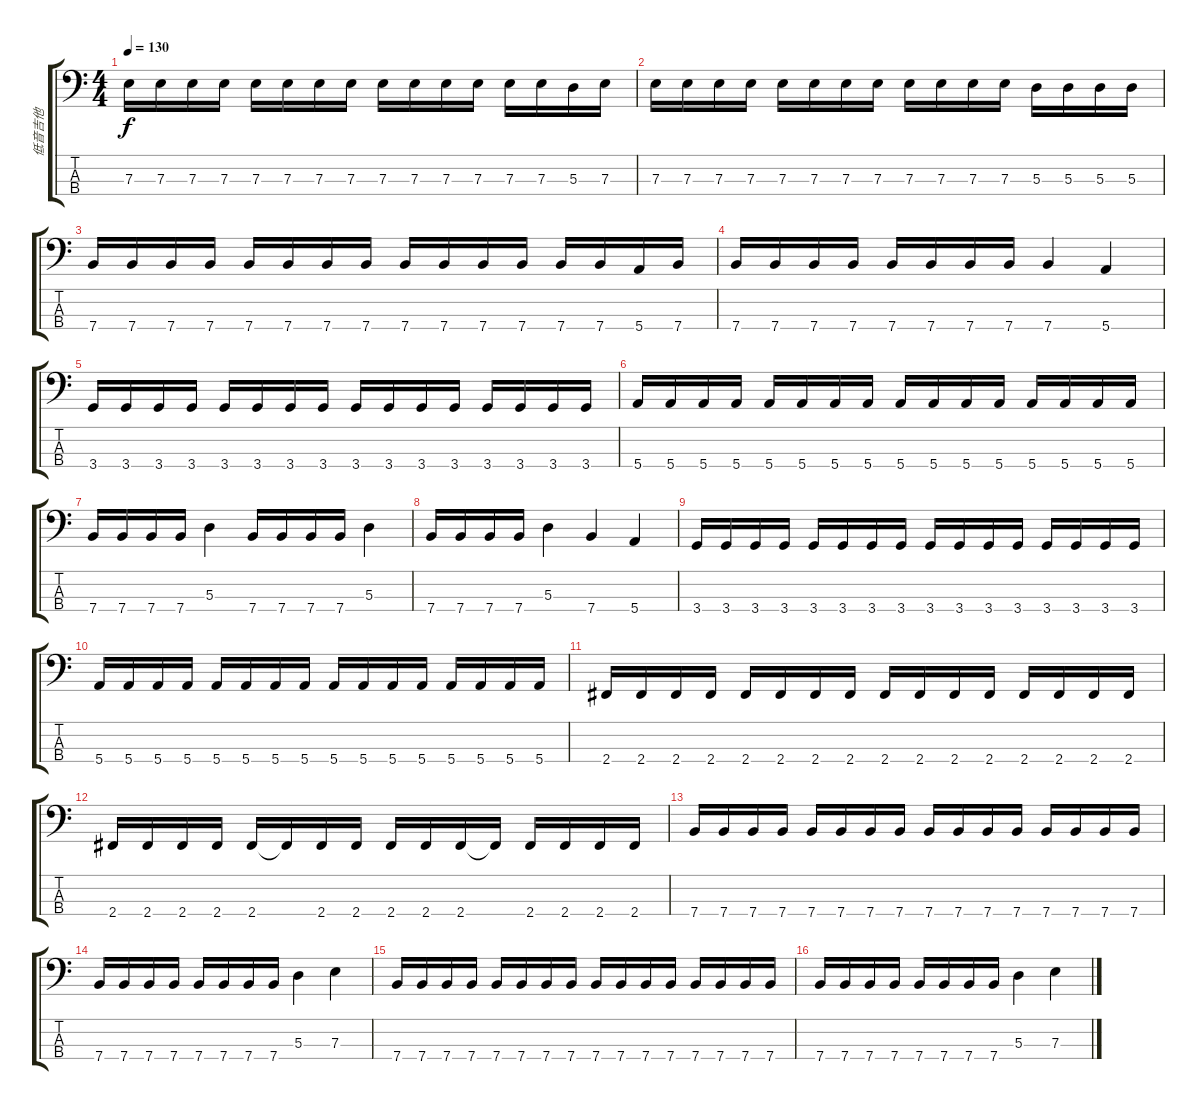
\track ("低音吉他" "低音吉他") {instrument electricbassfinger}
\staff {score tabs}
\tuning (G2 D2 A1 E1) {hide}
\ts (4 4)
\tempo 130
\clef f4
\ks c
7.3.16{dy f} 7.3.16 7.3.16 7.3.16 7.3.16 7.3.16 7.3.16 7.3.16 7.3.16 7.3.16 7.3.16 7.3.16 7.3.16 7.3.16 5.3.16 7.3.16 |
7.3.16 7.3.16 7.3.16 7.3.16 7.3.16 7.3.16 7.3.16 7.3.16 7.3.16 7.3.16 7.3.16 7.3.16 5.3.16 5.3.16 5.3.16 5.3.16 |
7.4.16 7.4.16 7.4.16 7.4.16 7.4.16 7.4.16 7.4.16 7.4.16 7.4.16 7.4.16 7.4.16 7.4.16 7.4.16 7.4.16 5.4.16 7.4.16 |
7.4.16 7.4.16 7.4.16 7.4.16 7.4.16 7.4.16 7.4.16 7.4.16 7.4.4 5.4.4 |
3.4.16 3.4.16 3.4.16 3.4.16 3.4.16 3.4.16 3.4.16 3.4.16 3.4.16 3.4.16 3.4.16 3.4.16 3.4.16 3.4.16 3.4.16 3.4.16 |
5.4.16 5.4.16 5.4.16 5.4.16 5.4.16 5.4.16 5.4.16 5.4.16 5.4.16 5.4.16 5.4.16 5.4.16 5.4.16 5.4.16 5.4.16 5.4.16 |
7.4.16 7.4.16 7.4.16 7.4.16 5.3.4 7.4.16 7.4.16 7.4.16 7.4.16 5.3.4 |
7.4.16 7.4.16 7.4.16 7.4.16 5.3.4 7.4.4 5.4.4 |
3.4.16 3.4.16 3.4.16 3.4.16 3.4.16 3.4.16 3.4.16 3.4.16 3.4.16 3.4.16 3.4.16 3.4.16 3.4.16 3.4.16 3.4.16 3.4.16 |
5.4.16 5.4.16 5.4.16 5.4.16 5.4.16 5.4.16 5.4.16 5.4.16 5.4.16 5.4.16 5.4.16 5.4.16 5.4.16 5.4.16 5.4.16 5.4.16 |
2.4.16 2.4.16 2.4.16 2.4.16 2.4.16 2.4.16 2.4.16 2.4.16 2.4.16 2.4.16 2.4.16 2.4.16 2.4.16 2.4.16 2.4.16 2.4.16 |
2.4.16 2.4.16 2.4.16 2.4.16 2.4.16 2.4{t}.16 2.4.16 2.4.16 2.4.16 2.4.16 2.4.16 2.4{t}.16 2.4.16 2.4.16 2.4.16 2.4.16 |
7.4.16 7.4.16 7.4.16 7.4.16 7.4.16 7.4.16 7.4.16 7.4.16 7.4.16 7.4.16 7.4.16 7.4.16 7.4.16 7.4.16 7.4.16 7.4.16 |
7.4.16 7.4.16 7.4.16 7.4.16 7.4.16 7.4.16 7.4.16 7.4.16 5.3.4 7.3.4 |
7.4.16 7.4.16 7.4.16 7.4.16 7.4.16 7.4.16 7.4.16 7.4.16 7.4.16 7.4.16 7.4.16 7.4.16 7.4.16 7.4.16 7.4.16 7.4.16 |
7.4.16 7.4.16 7.4.16 7.4.16 7.4.16 7.4.16 7.4.16 7.4.16 5.3.4 7.3.4
